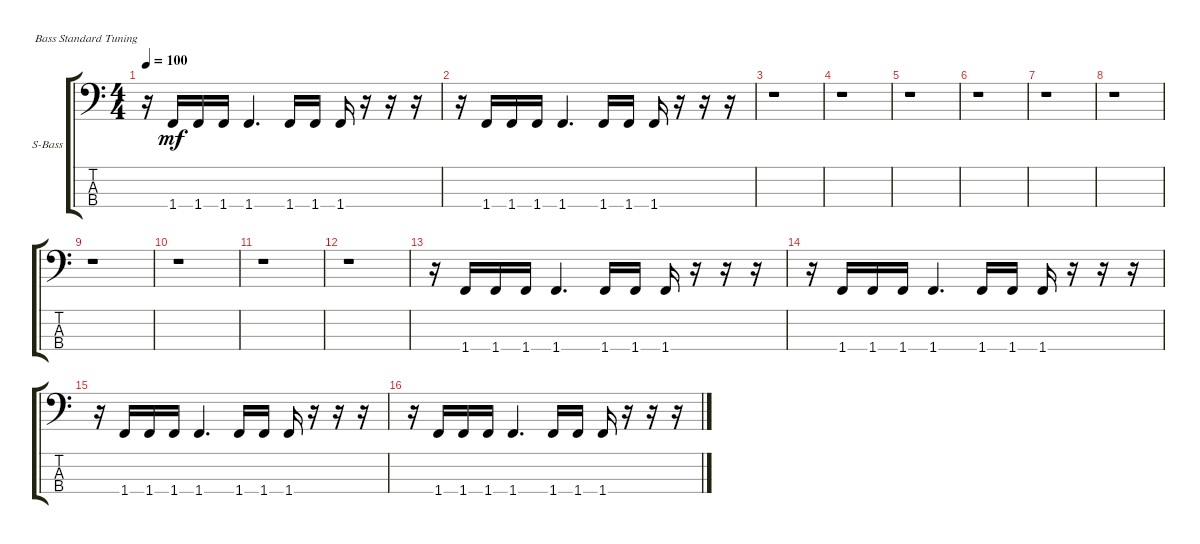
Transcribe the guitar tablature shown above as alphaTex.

\bracketExtendMode groupsimilarinstruments
\firstSystemTrackNameOrientation horizontal
\otherSystemsTrackNameOrientation horizontal
\track ("Staff-5" "S-Bass") {instrument synthbass1}
\staff {score tabs}
\tuning (G2 D2 A1 E1)
\ts (4 4)
\tempo 100
\clef f4
\ks c
r.16{dy mf} 1.4.16 1.4.16 1.4.16 1.4.4{d} 1.4.16 1.4.16 1.4.16 r.16 r.16 r.16 |
r.16 1.4.16 1.4.16 1.4.16 1.4.4{d} 1.4.16 1.4.16 1.4.16 r.16 r.16 r.16 |
r.1 |
r.1 |
r.1 |
r.1 |
r.1 |
r.1 |
r.1 |
r.1 |
r.1 |
r.1 |
r.16 1.4.16 1.4.16 1.4.16 1.4.4{d} 1.4.16 1.4.16 1.4.16 r.16 r.16 r.16 |
r.16 1.4.16 1.4.16 1.4.16 1.4.4{d} 1.4.16 1.4.16 1.4.16 r.16 r.16 r.16 |
r.16 1.4.16 1.4.16 1.4.16 1.4.4{d} 1.4.16 1.4.16 1.4.16 r.16 r.16 r.16 |
r.16 1.4.16 1.4.16 1.4.16 1.4.4{d} 1.4.16 1.4.16 1.4.16 r.16 r.16 r.16
